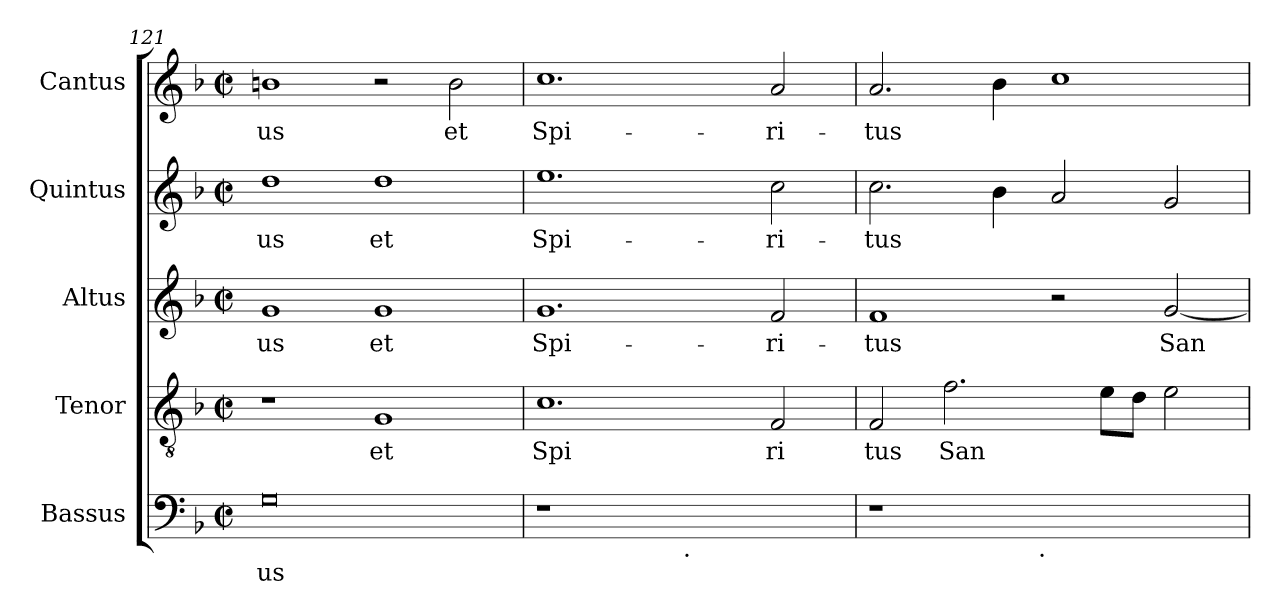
**kern	**text	**kern	**text	**kern	**text	**kern	**text	**kern	**text
*part5	*part5	*part4	*part4	*part3	*part3	*part2	*part2	*part1	*part1
*staff5	*staff5	*staff4	*staff4	*staff3	*staff3	*staff2	*staff2	*staff1	*staff1
*I"Bassus	*	*I"Tenor	*	*I"Altus	*	*I"Quintus	*	*I"Cantus	*
*clefF4	*	*clefGv2	*	*clefG2	*	*clefG2	*	*clefG2	*
*k[b-]	*	*k[b-]	*	*k[b-]	*	*k[b-]	*	*k[b-]	*
*F:	*	*F:	*	*F:	*	*F:	*	*F:	*
*M2/2	*	*M2/2	*	*M2/2	*	*M2/2	*	*M2/2	*
*met(c|)	*	*met(c|)	*	*met(c|)	*	*met(c|)	*	*met(c|)	*
=121	=121	=121	=121	=121	=121	=121	=121	=121	=121
!	!LO:LY:b:cj	!	!	!	!LO:LY:b:cj	!	!LO:LY:b:cj	!	!LO:LY:b:cj
0G	us	1r	.	1g	-us	1dd	-us	1bn	-us
!	!	!	!LO:LY:b:cj	!	!LO:LY:b:cj	!	!LO:LY:b:cj	!	!
.	.	1G	et	1g	et	1dd	et	2r	.
!	!	!	!	!	!	!	!	!	!LO:LY:b:cj
.	.	.	.	.	.	.	.	2b\	et
=122	=122	=122	=122	=122	=122	=122	=122	=122	=122
!	!	!	!LO:LY:b:cj	!	!LO:LY:b:cj	!	!LO:LY:b:cj	!	!LO:LY:b:cj
*^	*	*	*	*	*	*	*	*	*
1r	2ryy	.	1.c	Spi	1.g	Spi-	1.ee	Spi-	1.cc	Spi-
.	4...ryy	.	.	.	.	.	.	.	.	.
!	!LO:TX:b:t=.	!	!	!	!	!	!	!	!	!
.	1ryy	.	.	.	.	.	.	.	.	.
1ryy	.	.	.	.	.	.	.	.	.	.
!	!	!	!	!LO:LY:b:cj	!	!LO:LY:b:cj	!	!LO:LY:b:cj	!	!LO:LY:b:cj
.	.	.	2F/	ri	2f/	-ri-	2cc\	-ri-	2a/	-ri-
.	32ryy	.	.	.	.	.	.	.	.	.
=123	=123	=123	=123	=123	=123	=123	=123	=123	=123	=123
!	!	!	!	!LO:LY:b:cj	!	!LO:LY:b:cj	!	!LO:LY:b:cj	!	!LO:LY:b:cj
1r	2ryy	.	2F/	tus	1f	-tus	2.cc\	-tus	2.a/	-tus
!	!	!	!	!LO:LY:b:cj	!	!	!	!	!	!
.	4...ryy	.	2.f\	San	.	.	.	.	.	.
!	!	!	!	!	!	!	!	!LO:LY:b:cj	!	!LO:LY:b:cj
.	.	.	.	.	.	.	4b-\	.	4b-\	.
!	!LO:TX:b:t=.	!	!	!	!	!	!	!	!	!
.	1ryy	.	.	.	.	.	.	.	.	.
!	!	!	!	!	!	!	!	!LO:LY:b:cj	!	!LO:LY:b:cj
1ryy	.	.	.	.	2r	.	2a/	.	1cc	.
!	!	!	!	!LO:LY:b:cj	!	!	!	!	!	!
.	.	.	8e\L	.	.	.	.	.	.	.
!	!	!	!	!LO:LY:b:cj	!	!	!	!	!	!
.	.	.	8d\J	.	.	.	.	.	.	.
!	!	!	!	!LO:LY:b:cj	!	!LO:LY:b:cj	!	!LO:LY:b:cj	!	!
.	.	.	2e\	.	[<2g/	San-	2g/	.	.	.
.	32ryy	.	.	.	.	.	.	.	.	.
*v	*v	*	*	*	*	*	*	*	*	*
=	=	=	=	=	=	=	=	=	=
*-	*-	*-	*-	*-	*-	*-	*-	*-	*-
